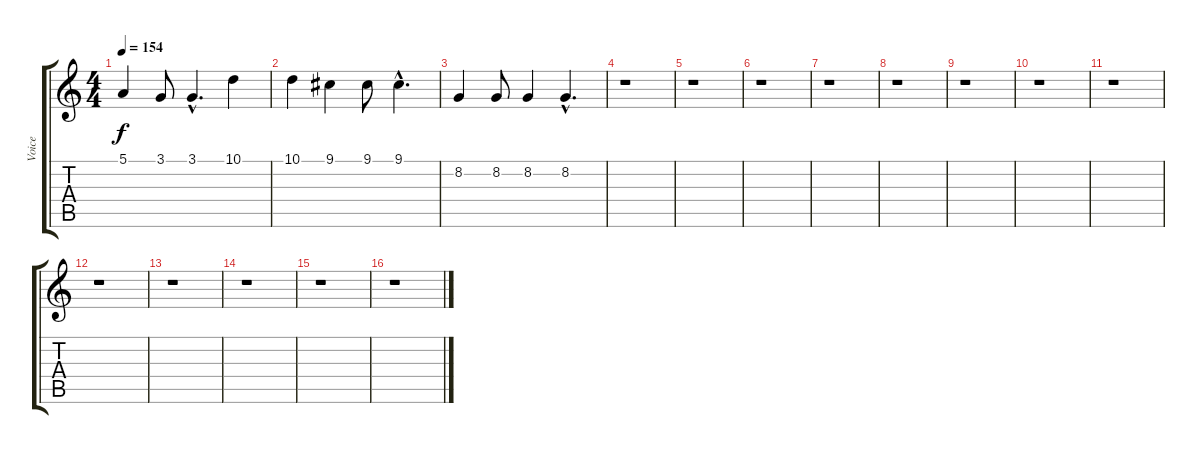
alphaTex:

\track ("Voice" "Voice") {instrument baritonesax}
\staff {score tabs}
\tuning (E4 B3 G3 D3 A2 E2) {hide}
\ts (4 4)
\tempo 154
\clef g2
\ks c
5.1.4{dy f} 3.1.8 3.1{hac}.4{d} 10.1.4 |
10.1.4 9.1.4 9.1.8 9.1{hac}.4{d} |
8.2.4 8.2.8 8.2.4 8.2{hac}.4{d} |
r.1 |
r.1 |
r.1 |
r.1 |
r.1 |
r.1 |
r.1 |
r.1 |
r.1 |
r.1 |
r.1 |
r.1 |
r.1
